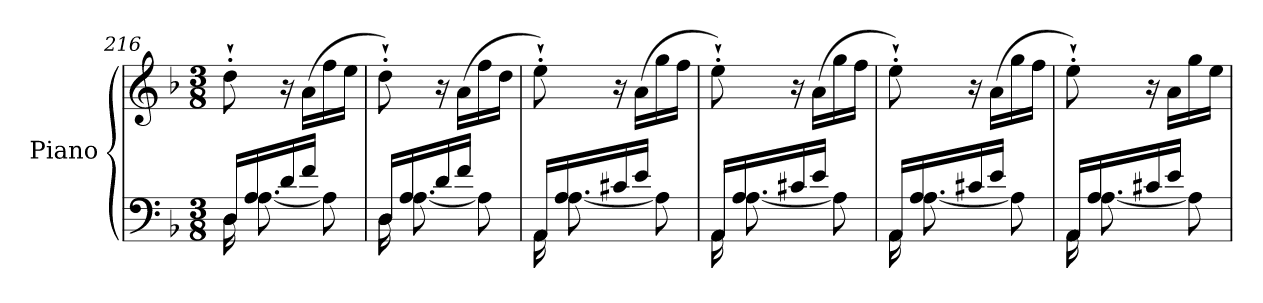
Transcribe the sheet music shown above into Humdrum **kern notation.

**kern	**kern
*part1	*part1
*staff2	*staff1
*I"Piano	*
*I'Pno	*
*clefF4	*clefG2
*k[b-]	*k[b-]
*M3/8	*M3/8
=216	=216
*^	*
16D/LL	16D\	8dd'`\
16A/	[8.A\	.
16d/	.	16r
16f/JJ	.	(>16a\LL
8ryy	8A\]	16ff\
.	.	16ee\JJ
!!LO:LB:g=z
=217	=217	=217
16D/LL	16D\	8dd'`\)
16A/	[8.A\	.
16d/	.	16r
16f/JJ	.	(>16a\LL
8ryy	8A\]	16ff\
.	.	16dd\JJ
=218	=218	=218
16AA/LL	16AA\	8ee'`\)
16A/	[8.A\	.
16c#X/	.	16r
16e/JJ	.	(>16a\LL
8ryy	8A\]	16gg\
.	.	16ff\JJ
=219	=219	=219
16AA/LL	16AA\	8ee'`\)
16A/	[8.A\	.
16c#X/	.	16r
16e/JJ	.	(>16a\LL
8ryy	8A\]	16gg\
.	.	16ff\JJ
=220	=220	=220
16AA/LL	16AA\	8ee'`\)
16A/	[8.A\	.
16c#X/	.	16r
16e/JJ	.	(>16a\LL
8ryy	8A\]	16gg\
.	.	16ff\JJ
!!LO:LB:g=z
=221	=221	=221
16AA/LL	16AA\	8ee'`\)
16A/	[8.A\	.
16c#X/	.	16r
16e/JJ	.	16a\LL
8ryy	8A\]	16gg\
.	.	16ee\JJ
*v	*v	*
=	=
*-	*-
